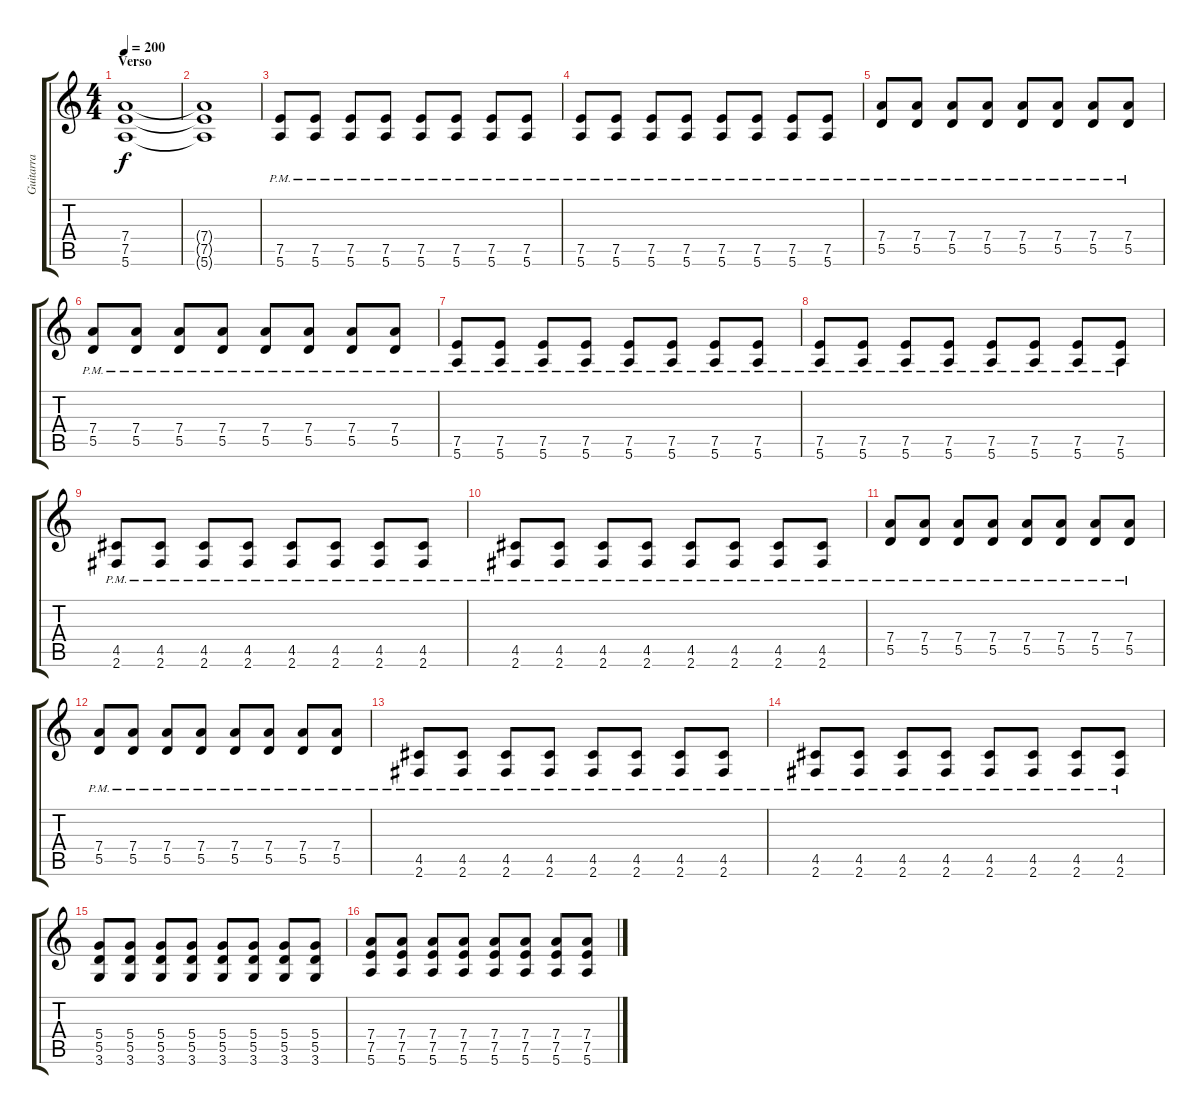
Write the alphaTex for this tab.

\track ("Guitarra" "Guitarra") {instrument distortionguitar}
\staff {score tabs}
\tuning (E4 B3 G3 D3 A2 E2) {hide}
\ts (4 4)
\section ("" "Verso")
\tempo 200
\clef g2
\ks c
(7.4 7.5 5.6).1{dy f volume 9 instrument distortionguitar} |
(7.4{t} 7.5{t} 5.6{t}).1 |
(7.5{pm} 5.6{pm}).8{volume 13} (7.5{pm} 5.6{pm}).8 (7.5{pm} 5.6{pm}).8 (7.5{pm} 5.6{pm}).8 (7.5{pm} 5.6{pm}).8 (7.5{pm} 5.6{pm}).8 (7.5{pm} 5.6{pm}).8 (7.5{pm} 5.6{pm}).8 |
(7.5{pm} 5.6{pm}).8 (7.5{pm} 5.6{pm}).8 (7.5{pm} 5.6{pm}).8 (7.5{pm} 5.6{pm}).8 (7.5{pm} 5.6{pm}).8 (7.5{pm} 5.6{pm}).8 (7.5{pm} 5.6{pm}).8 (7.5{pm} 5.6{pm}).8 |
(7.4{pm} 5.5{pm}).8 (7.4{pm} 5.5{pm}).8 (7.4{pm} 5.5{pm}).8 (7.4{pm} 5.5{pm}).8 (7.4{pm} 5.5{pm}).8 (7.4{pm} 5.5{pm}).8 (7.4{pm} 5.5{pm}).8 (7.4{pm} 5.5{pm}).8 |
(7.4{pm} 5.5{pm}).8 (7.4{pm} 5.5{pm}).8 (7.4{pm} 5.5{pm}).8 (7.4{pm} 5.5{pm}).8 (7.4{pm} 5.5{pm}).8 (7.4{pm} 5.5{pm}).8 (7.4{pm} 5.5{pm}).8 (7.4{pm} 5.5{pm}).8 |
(7.5{pm} 5.6{pm}).8 (7.5{pm} 5.6{pm}).8 (7.5{pm} 5.6{pm}).8 (7.5{pm} 5.6{pm}).8 (7.5{pm} 5.6{pm}).8 (7.5{pm} 5.6{pm}).8 (7.5{pm} 5.6{pm}).8 (7.5{pm} 5.6{pm}).8 |
(7.5{pm} 5.6{pm}).8 (7.5{pm} 5.6{pm}).8 (7.5{pm} 5.6{pm}).8 (7.5{pm} 5.6{pm}).8 (7.5{pm} 5.6{pm}).8 (7.5{pm} 5.6{pm}).8 (7.5{pm} 5.6{pm}).8 (7.5{pm} 5.6{pm}).8 |
(4.5{pm} 2.6{pm}).8 (4.5{pm} 2.6{pm}).8 (4.5{pm} 2.6{pm}).8 (4.5{pm} 2.6{pm}).8 (4.5{pm} 2.6{pm}).8 (4.5{pm} 2.6{pm}).8 (4.5{pm} 2.6{pm}).8 (4.5{pm} 2.6{pm}).8 |
(4.5{pm} 2.6{pm}).8 (4.5{pm} 2.6{pm}).8 (4.5{pm} 2.6{pm}).8 (4.5{pm} 2.6{pm}).8 (4.5{pm} 2.6{pm}).8 (4.5{pm} 2.6{pm}).8 (4.5{pm} 2.6{pm}).8 (4.5{pm} 2.6{pm}).8 |
(7.4{pm} 5.5{pm}).8 (7.4{pm} 5.5{pm}).8 (7.4{pm} 5.5{pm}).8 (7.4{pm} 5.5{pm}).8 (7.4{pm} 5.5{pm}).8 (7.4{pm} 5.5{pm}).8 (7.4{pm} 5.5{pm}).8 (7.4{pm} 5.5{pm}).8 |
(7.4{pm} 5.5{pm}).8 (7.4{pm} 5.5{pm}).8 (7.4{pm} 5.5{pm}).8 (7.4{pm} 5.5{pm}).8 (7.4{pm} 5.5{pm}).8 (7.4{pm} 5.5{pm}).8 (7.4{pm} 5.5{pm}).8 (7.4{pm} 5.5{pm}).8 |
(4.5{pm} 2.6{pm}).8 (4.5{pm} 2.6{pm}).8 (4.5{pm} 2.6{pm}).8 (4.5{pm} 2.6{pm}).8 (4.5{pm} 2.6{pm}).8 (4.5{pm} 2.6{pm}).8 (4.5{pm} 2.6{pm}).8 (4.5{pm} 2.6{pm}).8 |
(4.5{pm} 2.6{pm}).8 (4.5{pm} 2.6{pm}).8 (4.5{pm} 2.6{pm}).8 (4.5{pm} 2.6{pm}).8 (4.5{pm} 2.6{pm}).8 (4.5{pm} 2.6{pm}).8 (4.5{pm} 2.6{pm}).8 (4.5{pm} 2.6{pm}).8 |
(5.4 5.5 3.6).8 (5.4 5.5 3.6).8 (5.4 5.5 3.6).8 (5.4 5.5 3.6).8 (5.4 5.5 3.6).8 (5.4 5.5 3.6).8 (5.4 5.5 3.6).8 (5.4 5.5 3.6).8 |
(7.4 7.5 5.6).8 (7.4 7.5 5.6).8 (7.4 7.5 5.6).8 (7.4 7.5 5.6).8 (7.4 7.5 5.6).8 (7.4 7.5 5.6).8 (7.4 7.5 5.6).8 (7.4 7.5 5.6).8
